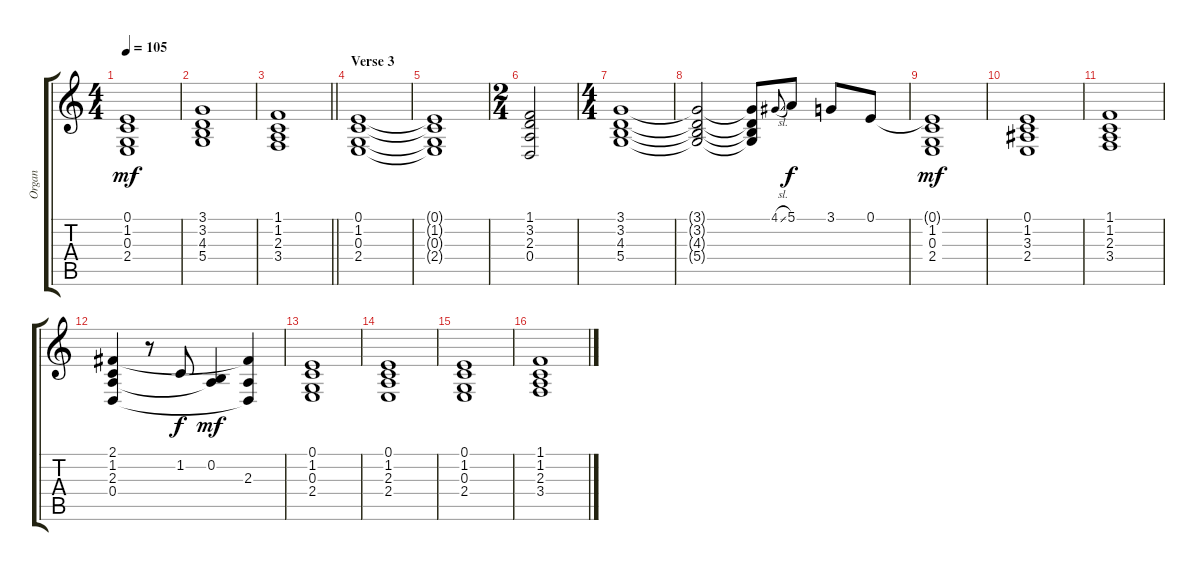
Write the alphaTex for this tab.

\track ("Organ" "Organ") {instrument fx8scifi}
\staff {score tabs}
\tuning (E4 B3 G3 D3 A2 E2) {hide}
\ts (4 4)
\tempo 105
\clef g2
\ks c
(0.1 1.2 0.3 2.4).1{dy mf} |
(3.1 3.2 4.3 5.4).1 |
\barLineRight lightlight
(1.1 1.2 2.3 3.4).1{volume 2} |
\section ("" "Verse 3")
(0.1 1.2 0.3 2.4).1{volume 5} |
(0.1{t} 1.2{t} 0.3{t} 2.4{t}).1 |
\ts (2 4)
(1.1 3.2 2.3 0.4).2 |
\ts (4 4)
(3.1 3.2 4.3 5.4).1 |
(3.1{t} 3.2{t} 4.3{t} 5.4{t}).2 (3.1{t} 3.2{t} 4.3{t} 5.4{t}).8 4.1{sl}.8{gr onbeat} 5.1.8{dy f} 3.1.8 0.1.8 |
(0.1{t} 1.2 0.3 2.4).1{dy mf} |
(0.1 1.2 3.3 2.4).1 |
(1.1 1.2 2.3 3.4).1 |
(2.1 1.2 2.3 0.4).4 r.8 1.2.8{dy f} (0.2 2.3{t}).4{dy mf} (2.1{t} 2.3 0.4{t}).4 |
(0.1 1.2 0.3 2.4).1 |
(0.1 1.2 2.3 2.4).1 |
(0.1 1.2 0.3 2.4).1 |
(1.1 1.2 2.3 3.4).1
